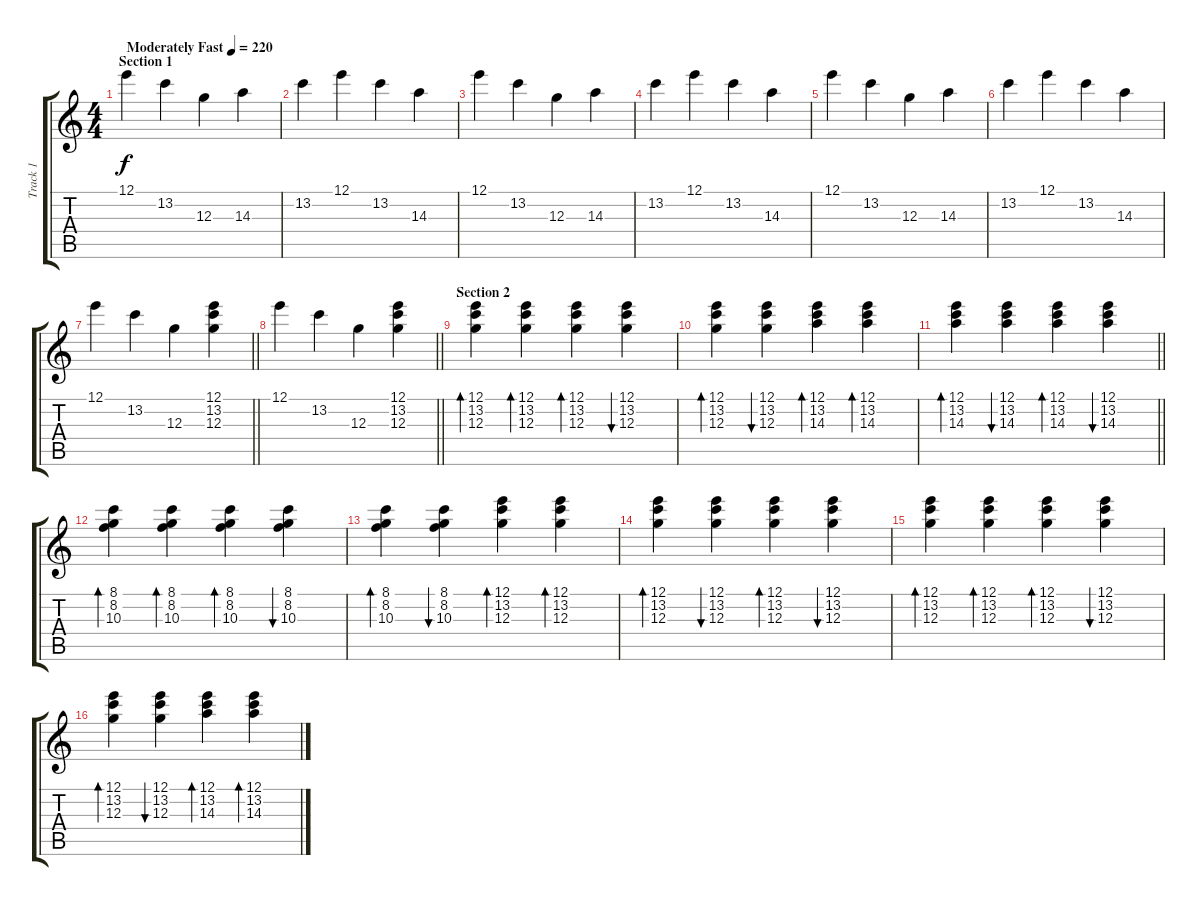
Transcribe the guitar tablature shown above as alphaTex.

\track ("Track 1" "Track 1") {instrument electricguitarclean}
\staff {score tabs}
\tuning (E4 B3 G3 D3 A2 E2) {hide}
\ts (4 4)
\section ("" "Section 1")
\tempo (220 "Moderately Fast")
\clef g2
\ks c
12.1.4{dy f instrument electricguitarclean} 13.2.4 12.3.4 14.3.4 |
13.2.4 12.1.4 13.2.4 14.3.4 |
12.1.4 13.2.4 12.3.4 14.3.4 |
13.2.4 12.1.4 13.2.4 14.3.4 |
12.1.4 13.2.4 12.3.4 14.3.4 |
13.2.4 12.1.4 13.2.4 14.3.4 |
\barLineRight lightlight
12.1.4 13.2.4 12.3.4 (12.1 13.2 12.3).4 |
\barLineRight lightlight
12.1.4 13.2.4 12.3.4 (12.1 13.2 12.3).4 |
\section ("" "Section 2")
(12.1 13.2 12.3).4{bd 30} (12.1 13.2 12.3).4{bd 60} (12.1 13.2 12.3).4{bd 60} (12.1 13.2 12.3).4{bu 60} |
(12.1 13.2 12.3).4{bd 60} (12.1 13.2 12.3).4{bu 60} (12.1 13.2 14.3).4{bd 60} (12.1 13.2 14.3).4{bd 60} |
\barLineRight lightlight
(12.1 13.2 14.3).4{bd 60} (12.1 13.2 14.3).4{bu 60} (12.1 13.2 14.3).4{bd 60} (12.1 13.2 14.3).4{bu 60} |
(8.1 8.2 10.3).4{bd 60} (8.1 8.2 10.3).4{bd 60} (8.1 8.2 10.3).4{bd 60} (8.1 8.2 10.3).4{bu 60} |
(8.1 8.2 10.3).4{bd 60} (8.1 8.2 10.3).4{bu 60} (12.1 13.2 12.3).4{bd 30} (12.1 13.2 12.3).4{bd 60} |
(12.1 13.2 12.3).4{bd 30} (12.1 13.2 12.3).4{bu 60} (12.1 13.2 12.3).4{bd 60} (12.1 13.2 12.3).4{bu 60} |
(12.1 13.2 12.3).4{bd 30} (12.1 13.2 12.3).4{bd 60} (12.1 13.2 12.3).4{bd 60} (12.1 13.2 12.3).4{bu 60} |
(12.1 13.2 12.3).4{bd 60} (12.1 13.2 12.3).4{bu 60} (12.1 13.2 14.3).4{bd 60} (12.1 13.2 14.3).4{bd 60}
